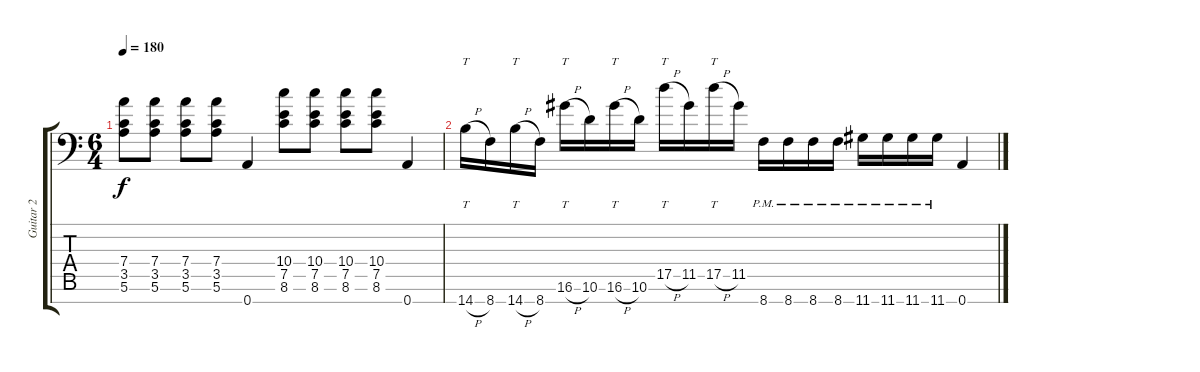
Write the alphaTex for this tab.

\track ("Guitar 2" "Guitar 2") {instrument distortionguitar}
\staff {score tabs}
\tuning (E4 B3 G3 D3 A2 E2 A1) {hide}
\ts (6 4)
\tempo 180
\clef f4
\ks c
(7.4 3.5 5.6).8{dy f} (7.4 3.5 5.6).8 (7.4 3.5 5.6).8 (7.4 3.5 5.6).8 0.7.4 (10.4 7.5 8.6).8 (10.4 7.5 8.6).8 (10.4 7.5 8.6).8 (10.4 7.5 8.6).8 0.7.4 |
14.7{h}.16{tt} 8.7.16 14.7{h}.16{tt} 8.7.16 16.6{h}.16{tt} 10.6.16 16.6{h}.16{tt} 10.6.16 17.5{h}.16{tt} 11.5.16 17.5{h}.16{tt} 11.5.16 8.7{pm}.16 8.7{pm}.16 8.7{pm}.16 8.7{pm}.16 11.7{pm}.16 11.7{pm}.16 11.7{pm}.16 11.7{pm}.16 0.7.4
